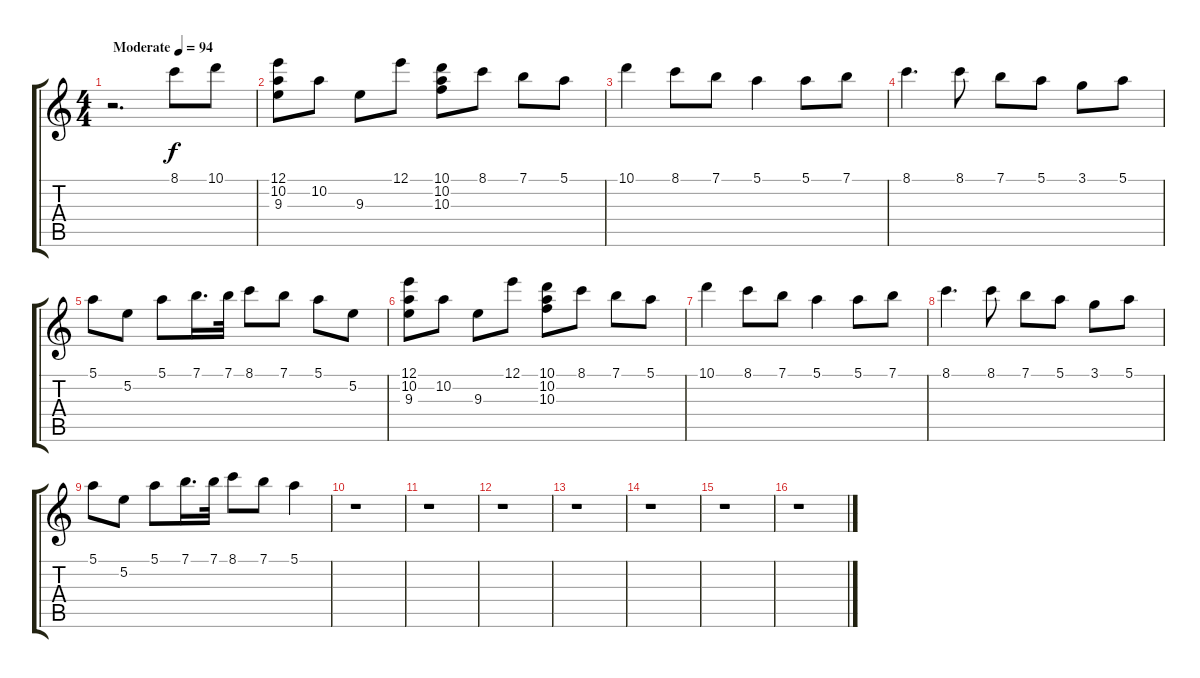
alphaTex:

\track "" {instrument acousticguitarsteel}
\staff {score tabs}
\tuning (E4 B3 G3 D3 A2 E2) {hide}
\ts (4 4)
\tempo (94 "Moderate")
\clef g2
\ks c
r.2{d dy f instrument acousticguitarsteel} 8.1.8 10.1.8 |
(12.1 10.2 9.3).8 10.2.8 9.3.8 12.1.8 (10.1 10.2 10.3).8 8.1.8 7.1.8 5.1.8 |
10.1.4 8.1.8 7.1.8 5.1.4 5.1.8 7.1.8 |
8.1.4{d} 8.1.8 7.1.8 5.1.8 3.1.8 5.1.8 |
5.1.8 5.2.8 5.1.8 7.1.16{d} 7.1.32 8.1.8 7.1.8 5.1.8 5.2.8 |
(12.1 10.2 9.3).8 10.2.8 9.3.8 12.1.8 (10.1 10.2 10.3).8 8.1.8 7.1.8 5.1.8 |
10.1.4 8.1.8 7.1.8 5.1.4 5.1.8 7.1.8 |
8.1.4{d} 8.1.8 7.1.8 5.1.8 3.1.8 5.1.8 |
5.1.8 5.2.8 5.1.8 7.1.16{d} 7.1.32 8.1.8 7.1.8 5.1.4 |
r.1 |
r.1 |
r.1 |
r.1 |
r.1 |
r.1 |
r.1
